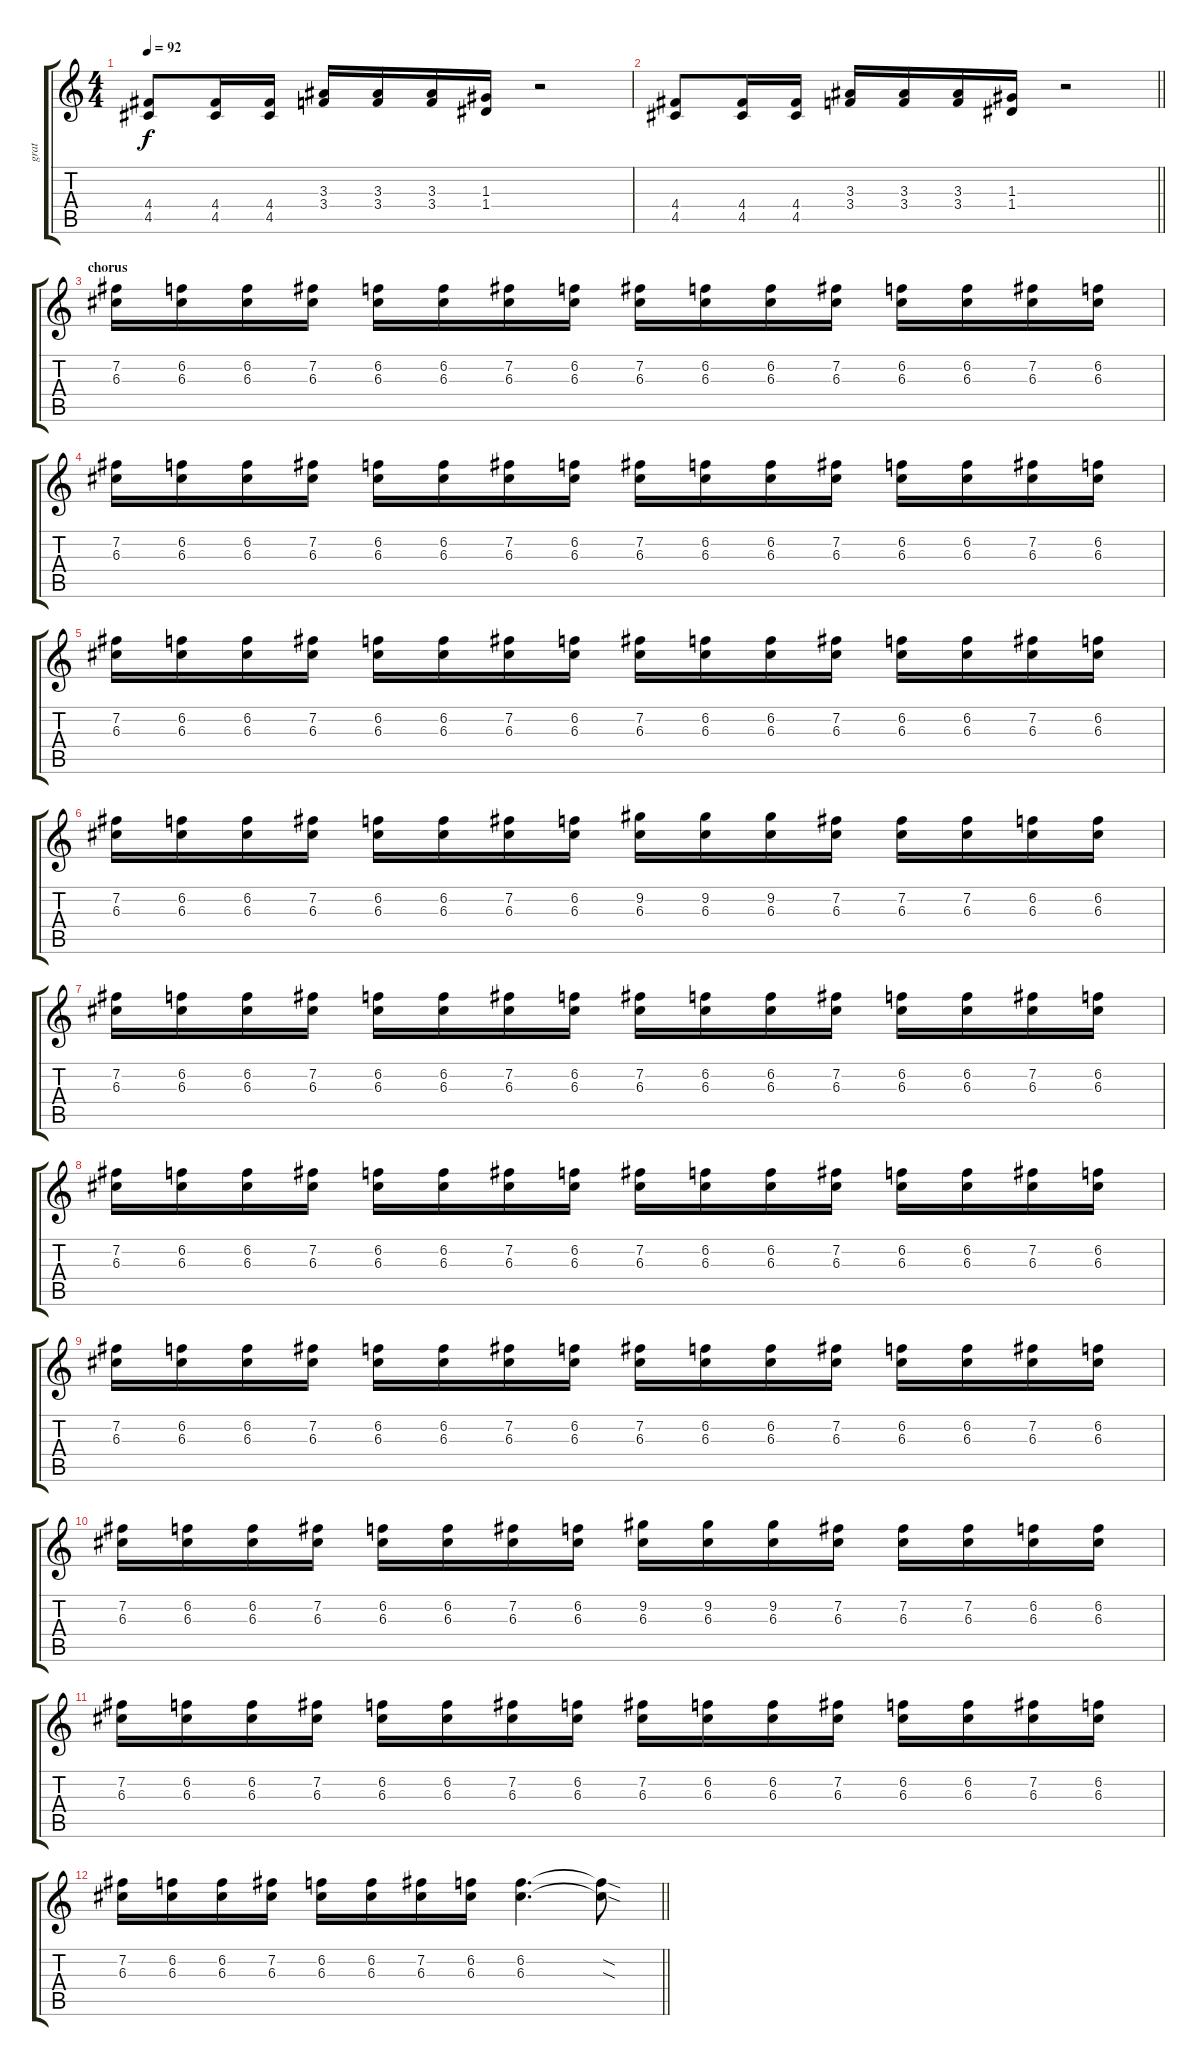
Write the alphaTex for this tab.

\track ("grat" "grat") {instrument distortionguitar}
\staff {score tabs}
\tuning (E4 B3 G3 D3 A2 E2) {hide}
\ts (4 4)
\tempo 92
\clef g2
\ks c
(4.4 4.5).8{dy f} (4.4 4.5).16 (4.4 4.5).16 (3.3 3.4).16 (3.3 3.4).16 (3.3 3.4).16 (1.3 1.4).16 r.2 |
\barLineRight lightlight
(4.4 4.5).8 (4.4 4.5).16 (4.4 4.5).16 (3.3 3.4).16 (3.3 3.4).16 (3.3 3.4).16 (1.3 1.4).16 r.2 |
\section ("" "chorus")
(7.2 6.3).16 (6.2 6.3).16 (6.2 6.3).16 (7.2 6.3).16 (6.2 6.3).16 (6.2 6.3).16 (7.2 6.3).16 (6.2 6.3).16 (7.2 6.3).16 (6.2 6.3).16 (6.2 6.3).16 (7.2 6.3).16 (6.2 6.3).16 (6.2 6.3).16 (7.2 6.3).16 (6.2 6.3).16 |
(7.2 6.3).16 (6.2 6.3).16 (6.2 6.3).16 (7.2 6.3).16 (6.2 6.3).16 (6.2 6.3).16 (7.2 6.3).16 (6.2 6.3).16 (7.2 6.3).16 (6.2 6.3).16 (6.2 6.3).16 (7.2 6.3).16 (6.2 6.3).16 (6.2 6.3).16 (7.2 6.3).16 (6.2 6.3).16 |
(7.2 6.3).16 (6.2 6.3).16 (6.2 6.3).16 (7.2 6.3).16 (6.2 6.3).16 (6.2 6.3).16 (7.2 6.3).16 (6.2 6.3).16 (7.2 6.3).16 (6.2 6.3).16 (6.2 6.3).16 (7.2 6.3).16 (6.2 6.3).16 (6.2 6.3).16 (7.2 6.3).16 (6.2 6.3).16 |
(7.2 6.3).16 (6.2 6.3).16 (6.2 6.3).16 (7.2 6.3).16 (6.2 6.3).16 (6.2 6.3).16 (7.2 6.3).16 (6.2 6.3).16 (9.2 6.3).16 (9.2 6.3).16 (9.2 6.3).16 (7.2 6.3).16 (7.2 6.3).16 (7.2 6.3).16 (6.2 6.3).16 (6.2 6.3).16 |
(7.2 6.3).16 (6.2 6.3).16 (6.2 6.3).16 (7.2 6.3).16 (6.2 6.3).16 (6.2 6.3).16 (7.2 6.3).16 (6.2 6.3).16 (7.2 6.3).16 (6.2 6.3).16 (6.2 6.3).16 (7.2 6.3).16 (6.2 6.3).16 (6.2 6.3).16 (7.2 6.3).16 (6.2 6.3).16 |
(7.2 6.3).16 (6.2 6.3).16 (6.2 6.3).16 (7.2 6.3).16 (6.2 6.3).16 (6.2 6.3).16 (7.2 6.3).16 (6.2 6.3).16 (7.2 6.3).16 (6.2 6.3).16 (6.2 6.3).16 (7.2 6.3).16 (6.2 6.3).16 (6.2 6.3).16 (7.2 6.3).16 (6.2 6.3).16 |
(7.2 6.3).16 (6.2 6.3).16 (6.2 6.3).16 (7.2 6.3).16 (6.2 6.3).16 (6.2 6.3).16 (7.2 6.3).16 (6.2 6.3).16 (7.2 6.3).16 (6.2 6.3).16 (6.2 6.3).16 (7.2 6.3).16 (6.2 6.3).16 (6.2 6.3).16 (7.2 6.3).16 (6.2 6.3).16 |
(7.2 6.3).16 (6.2 6.3).16 (6.2 6.3).16 (7.2 6.3).16 (6.2 6.3).16 (6.2 6.3).16 (7.2 6.3).16 (6.2 6.3).16 (9.2 6.3).16 (9.2 6.3).16 (9.2 6.3).16 (7.2 6.3).16 (7.2 6.3).16 (7.2 6.3).16 (6.2 6.3).16 (6.2 6.3).16 |
(7.2 6.3).16 (6.2 6.3).16 (6.2 6.3).16 (7.2 6.3).16 (6.2 6.3).16 (6.2 6.3).16 (7.2 6.3).16 (6.2 6.3).16 (7.2 6.3).16 (6.2 6.3).16 (6.2 6.3).16 (7.2 6.3).16 (6.2 6.3).16 (6.2 6.3).16 (7.2 6.3).16 (6.2 6.3).16 |
\barLineRight lightlight
(7.2 6.3).16 (6.2 6.3).16 (6.2 6.3).16 (7.2 6.3).16 (6.2 6.3).16 (6.2 6.3).16 (7.2 6.3).16 (6.2 6.3).16 (6.2 6.3).4{d} (6.2{sod t} 6.3{sod t}).8
